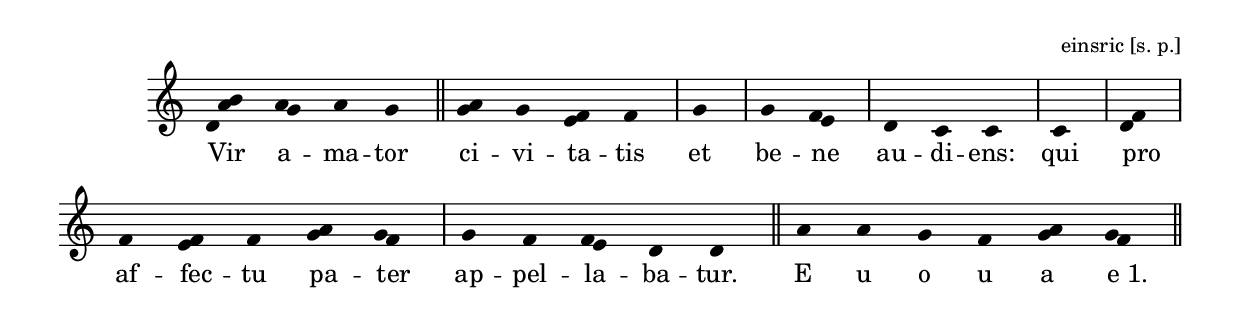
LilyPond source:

\version "2.19.32"

\include "../lib/synopsis.ily"

\score {
  \transpose c c' {
    \plainchant
    \melisma { d4 a b } \melisma { a g } a g \bar "||" \melisma { g a } g \melisma { e f } f \bar "|"
    g \bar "|" g \melisma { f e } \bar "|" d c c \bar "|"
    c \bar "|" \melisma { d f } \bar "|" f \melisma { e f } f
    \melisma { g a } \melisma { g f } \bar "|" g f \melisma { f e } d d \bar "||"
    a a g f \melisma { g a } \melisma { g f } \bar "||"
  }
  \addlyrics {
    Vir a -- ma -- tor ci -- vi -- ta -- tis
    et be -- ne au -- di -- ens:
    qui pro af -- fec -- tu
    pa -- ter ap -- pel -- la -- ba -- tur.
    E u o u a "e 1."
  }
  \header {
    quid = "antiphona"
    fontes = "einsric [s. p.]"
  }
}

%{
\score {
  \transpose c c' {
    \plainchant

  }
  \addlyrics {

  }
  \header {
    fontes = ""
  }
}
%}